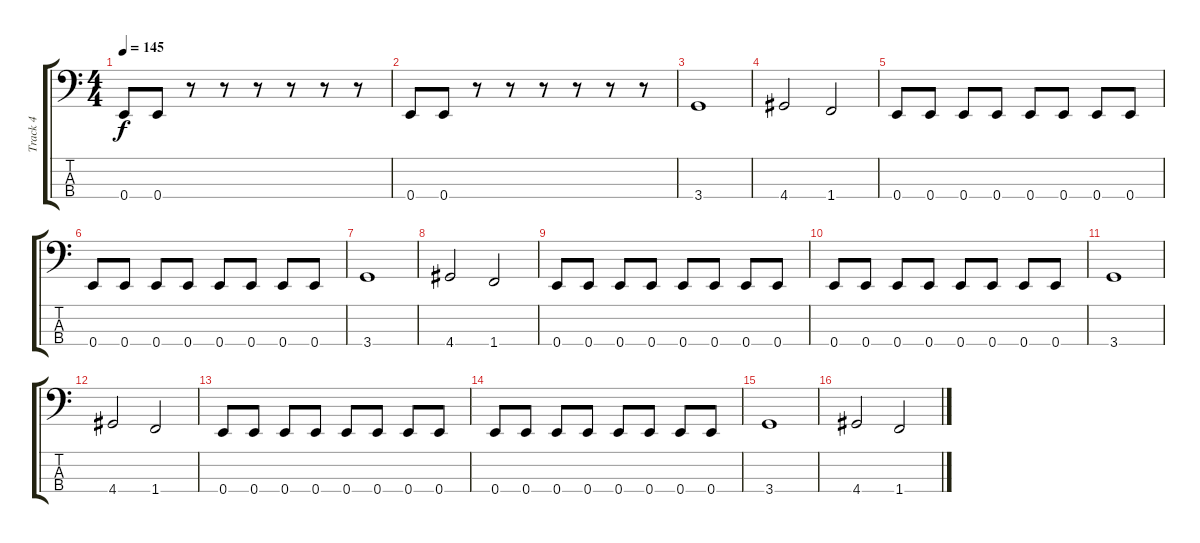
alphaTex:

\track ("Track 4" "Track 4") {instrument electricbasspick}
\staff {score tabs}
\tuning (G2 D2 A1 E1) {hide}
\ts (4 4)
\tempo 145
\clef f4
\ks c
0.4.8{dy f} 0.4.8 r.8 r.8 r.8 r.8 r.8 r.8 |
0.4.8 0.4.8 r.8 r.8 r.8 r.8 r.8 r.8 |
3.4.1 |
4.4.2 1.4.2 |
0.4.8 0.4.8 0.4.8 0.4.8 0.4.8 0.4.8 0.4.8 0.4.8 |
0.4.8 0.4.8 0.4.8 0.4.8 0.4.8 0.4.8 0.4.8 0.4.8 |
3.4.1 |
4.4.2 1.4.2 |
0.4.8 0.4.8 0.4.8 0.4.8 0.4.8 0.4.8 0.4.8 0.4.8 |
0.4.8 0.4.8 0.4.8 0.4.8 0.4.8 0.4.8 0.4.8 0.4.8 |
3.4.1 |
4.4.2 1.4.2 |
0.4.8 0.4.8 0.4.8 0.4.8 0.4.8 0.4.8 0.4.8 0.4.8 |
0.4.8 0.4.8 0.4.8 0.4.8 0.4.8 0.4.8 0.4.8 0.4.8 |
3.4.1 |
4.4.2 1.4.2
